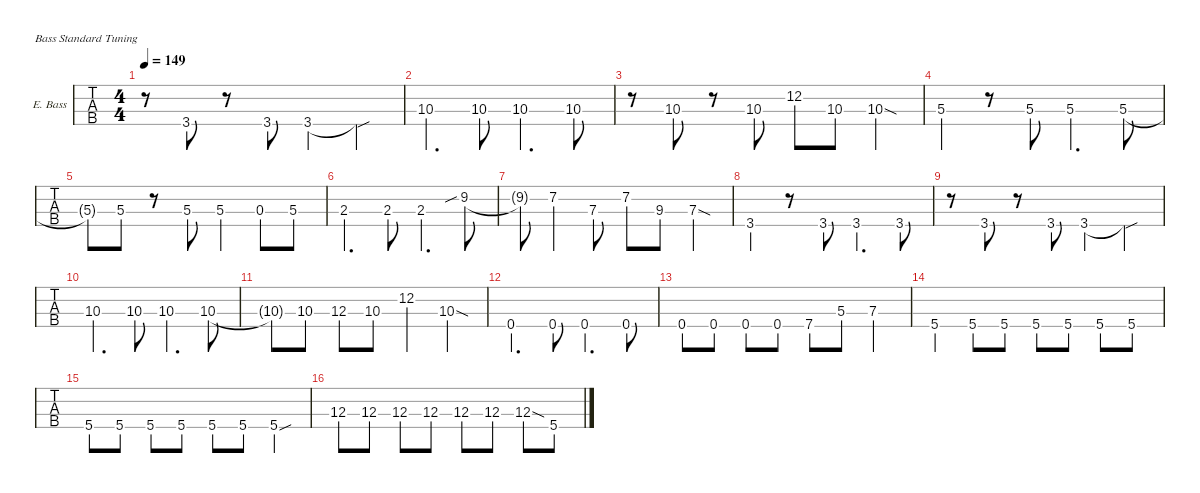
\defaultSystemsLayout 4
\hideDynamics
\bracketExtendMode nobrackets
\firstSystemTrackNameOrientation horizontal
\track ("Ele. Bass" "E. Bass") {defaultSystemsLayout 4 instrument electricbassfinger}
\staff {tabs}
\tuning (G2 D2 A1 E1)
\ts (4 4)
\tempo 149
\clef f4
\scale
0.235921
\ks d
r.8{dy f beam Down} 3.4{acc forcenatural}.8{beam Up} r.8{beam Up} 3.4{acc forcenatural}.8{beam Up} 3.4{acc forcenatural}.4{beam Up} 3.4{sou t acc forcenatural}.4{beam Up} |
\scale
0.235922 10.3{acc forcenatural}.4{d beam Down} 10.3{acc forcenatural}.8{beam Down} 10.3{acc forcenatural}.4{d beam Down} 10.3{acc forcenatural}.8{beam Down} |
\scale
0.23592 r.8{beam Down} 10.3{acc forcenatural}.8{beam Down} r.8{beam Down} 10.3{acc forcenatural}.8{beam Down} 12.2{acc forcenatural}.8{beam Down} 10.3{acc forcenatural}.8{beam Down} 10.3{sod acc forcenatural}.4{beam Down} |
\scale
0.291251 5.3{acc forcenatural}.4{beam Down} r.8{beam Down} 5.3{acc forcenatural}.8{beam Down} 5.3{acc forcenatural}.4{d beam Down} 5.3{acc forcenatural}.8{beam Down} |
\scale
0.236907 5.3{t acc forcenatural}.8{beam Down} 5.3{acc forcenatural}.8{beam Down} r.8{beam Down} 5.3{acc forcenatural}.8{beam Down} 5.3{acc forcenatural}.4{beam Down} 0.3{acc forcenatural}.8{beam Up} 5.3{acc forcenatural}.8{beam Up} |
\scale
0.235922 2.3{acc forcenatural}.4{d beam Up} 2.3{acc forcenatural}.8{beam Up} 2.3{acc forcenatural}.4{d beam Up} 9.2{sib acc forcenatural}.8{beam Down} |
\scale
0.23592 9.2{t acc forcenatural}.8{beam Down} 7.2{acc forcenatural}.4{beam Down} 7.3{acc forcenatural}.8{beam Down} 7.2{acc forcenatural}.8{beam Down} 9.3{acc #}.8{beam Down} 7.3{sod acc forcenatural}.4{beam Down} |
\scale
0.292237 3.4{acc forcenatural}.4{beam Up} r.8{beam Down} 3.4{acc forcenatural}.8{beam Up} 3.4{acc forcenatural}.4{d beam Up} 3.4{acc forcenatural}.8{beam Up} |
\scale
0.235921 r.8{beam Down} 3.4{acc forcenatural}.8{beam Up} r.8{beam Up} 3.4{acc forcenatural}.8{beam Up} 3.4{acc forcenatural}.4{beam Up} 3.4{sou t acc forcenatural}.4{beam Up} |
\scale
0.235921 10.3{acc forcenatural}.4{d beam Down} 10.3{acc forcenatural}.8{beam Down} 10.3{acc forcenatural}.4{d beam Down} 10.3{acc forcenatural}.8{beam Down} |
\scale
0.23592 10.3{t acc forcenatural}.8{beam Down} 10.3{acc forcenatural}.8{beam Down} 12.3{acc forcenatural}.8{beam Down} 10.3{acc forcenatural}.8{beam Down} 12.2{acc forcenatural}.4{beam Down} 10.3{sod acc forcenatural}.4{beam Down} |
\scale
0.292237 0.4{acc forcenatural}.4{d beam Up} 0.4{acc forcenatural}.8{beam Up} 0.4{acc forcenatural}.4{d beam Up} 0.4{acc forcenatural}.8{beam Up} |
\scale
0.235921 0.4{acc forcenatural}.8{beam Up} 0.4{acc forcenatural}.8{beam Up} 0.4{acc forcenatural}.8{beam Up} 0.4{acc forcenatural}.8{beam Up} 7.4{acc forcenatural}.8{beam Up} 5.3{acc forcenatural}.8{beam Up} 7.3{acc forcenatural}.4{beam Down} |
\scale
0.235921 5.4{acc forcenatural}.4{beam Up} 5.4{acc forcenatural}.8{beam Up} 5.4{acc forcenatural}.8{beam Up} 5.4{acc forcenatural}.8{beam Up} 5.4{acc forcenatural}.8{beam Up} 5.4{acc forcenatural}.8{beam Up} 5.4{acc forcenatural}.8{beam Up} |
\scale
0.235921 5.4{acc forcenatural}.8{beam Up} 5.4{acc forcenatural}.8{beam Up} 5.4{acc forcenatural}.8{beam Up} 5.4{acc forcenatural}.8{beam Up} 5.4{acc forcenatural}.8{beam Up} 5.4{acc forcenatural}.8{beam Up} 5.4{sou acc forcenatural}.4{beam Up} |
\scale
0.528159 12.3{acc forcenatural}.8{beam Down} 12.3{acc forcenatural}.8{beam Down} 12.3{acc forcenatural}.8{beam Down} 12.3{acc forcenatural}.8{beam Down} 12.3{acc forcenatural}.8{beam Down} 12.3{acc forcenatural}.8{beam Down} 12.3{sod acc forcenatural}.8{beam Down} 5.4{acc forcenatural}.8{beam Down}
